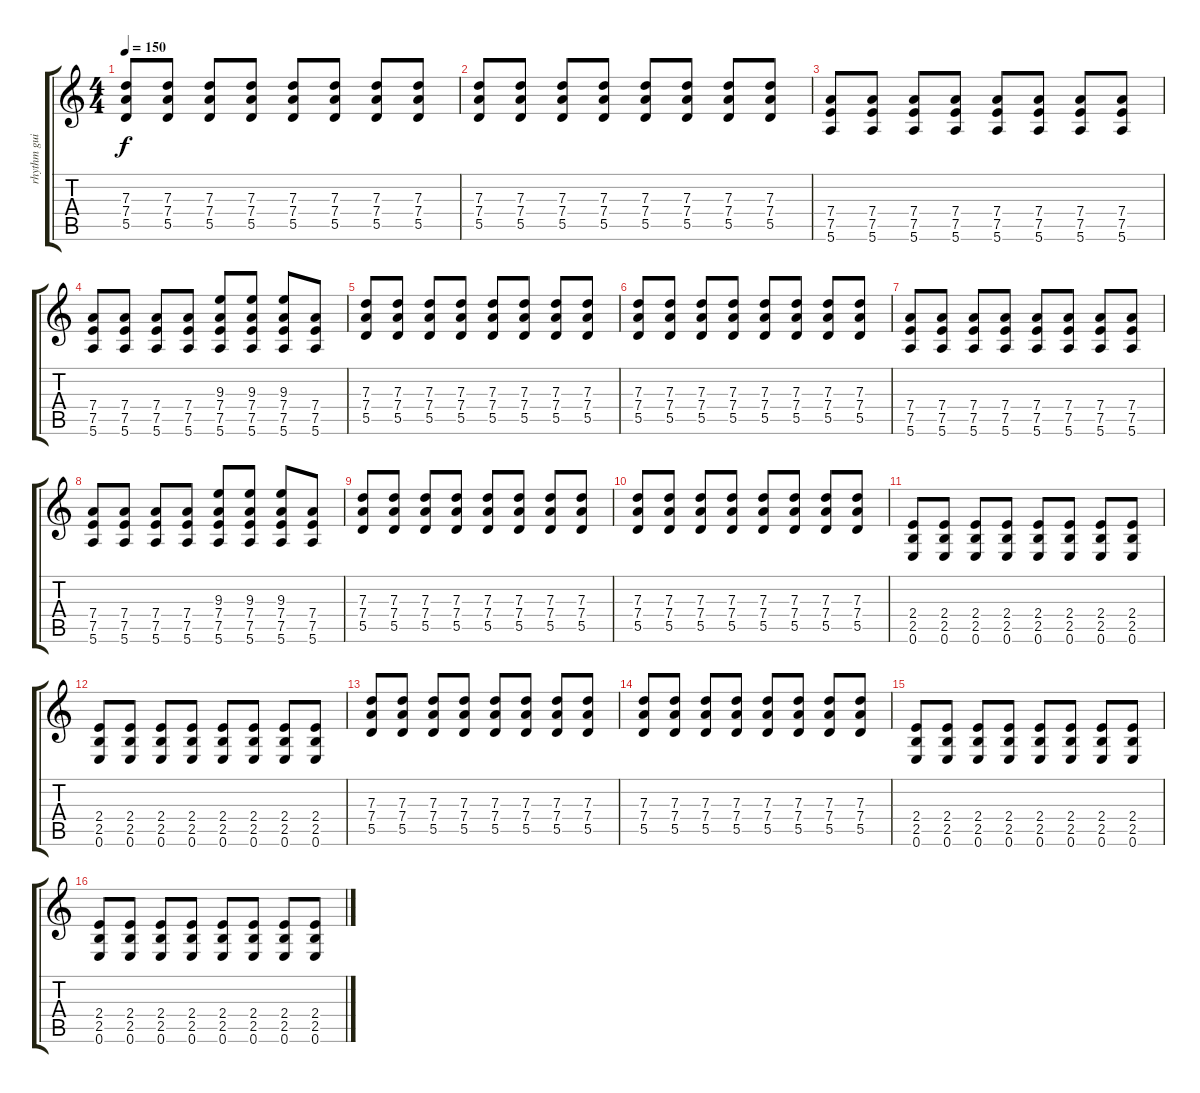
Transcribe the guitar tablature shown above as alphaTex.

\track ("rhythm guitar" "rhythm gui") {instrument distortionguitar}
\staff {score tabs}
\tuning (E4 B3 G3 D3 A2 E2) {hide}
\ts (4 4)
\tempo 150
\clef g2
\ks c
(7.3 7.4 5.5).8{dy f} (7.3 7.4 5.5).8 (7.3 7.4 5.5).8 (7.3 7.4 5.5).8 (7.3 7.4 5.5).8 (7.3 7.4 5.5).8 (7.3 7.4 5.5).8 (7.3 7.4 5.5).8 |
(7.3 7.4 5.5).8 (7.3 7.4 5.5).8 (7.3 7.4 5.5).8 (7.3 7.4 5.5).8 (7.3 7.4 5.5).8 (7.3 7.4 5.5).8 (7.3 7.4 5.5).8 (7.3 7.4 5.5).8 |
(7.4 7.5 5.6).8 (7.4 7.5 5.6).8 (7.4 7.5 5.6).8 (7.4 7.5 5.6).8 (7.4 7.5 5.6).8 (7.4 7.5 5.6).8 (7.4 7.5 5.6).8 (7.4 7.5 5.6).8 |
(7.4 7.5 5.6).8 (7.4 7.5 5.6).8 (7.4 7.5 5.6).8 (7.4 7.5 5.6).8 (9.3 7.4 7.5 5.6).8 (9.3 7.4 7.5 5.6).8 (9.3 7.4 7.5 5.6).8 (7.4 7.5 5.6).8 |
(7.3 7.4 5.5).8 (7.3 7.4 5.5).8 (7.3 7.4 5.5).8 (7.3 7.4 5.5).8 (7.3 7.4 5.5).8 (7.3 7.4 5.5).8 (7.3 7.4 5.5).8 (7.3 7.4 5.5).8 |
(7.3 7.4 5.5).8 (7.3 7.4 5.5).8 (7.3 7.4 5.5).8 (7.3 7.4 5.5).8 (7.3 7.4 5.5).8 (7.3 7.4 5.5).8 (7.3 7.4 5.5).8 (7.3 7.4 5.5).8 |
(7.4 7.5 5.6).8 (7.4 7.5 5.6).8 (7.4 7.5 5.6).8 (7.4 7.5 5.6).8 (7.4 7.5 5.6).8 (7.4 7.5 5.6).8 (7.4 7.5 5.6).8 (7.4 7.5 5.6).8 |
(7.4 7.5 5.6).8 (7.4 7.5 5.6).8 (7.4 7.5 5.6).8 (7.4 7.5 5.6).8 (9.3 7.4 7.5 5.6).8 (9.3 7.4 7.5 5.6).8 (9.3 7.4 7.5 5.6).8 (7.4 7.5 5.6).8 |
(7.3 7.4 5.5).8 (7.3 7.4 5.5).8 (7.3 7.4 5.5).8 (7.3 7.4 5.5).8 (7.3 7.4 5.5).8 (7.3 7.4 5.5).8 (7.3 7.4 5.5).8 (7.3 7.4 5.5).8 |
(7.3 7.4 5.5).8 (7.3 7.4 5.5).8 (7.3 7.4 5.5).8 (7.3 7.4 5.5).8 (7.3 7.4 5.5).8 (7.3 7.4 5.5).8 (7.3 7.4 5.5).8 (7.3 7.4 5.5).8 |
(2.4 2.5 0.6).8 (2.4 2.5 0.6).8 (2.4 2.5 0.6).8 (2.4 2.5 0.6).8 (2.4 2.5 0.6).8 (2.4 2.5 0.6).8 (2.4 2.5 0.6).8 (2.4 2.5 0.6).8 |
(2.4 2.5 0.6).8 (2.4 2.5 0.6).8 (2.4 2.5 0.6).8 (2.4 2.5 0.6).8 (2.4 2.5 0.6).8 (2.4 2.5 0.6).8 (2.4 2.5 0.6).8 (2.4 2.5 0.6).8 |
(7.3 7.4 5.5).8 (7.3 7.4 5.5).8 (7.3 7.4 5.5).8 (7.3 7.4 5.5).8 (7.3 7.4 5.5).8 (7.3 7.4 5.5).8 (7.3 7.4 5.5).8 (7.3 7.4 5.5).8 |
(7.3 7.4 5.5).8 (7.3 7.4 5.5).8 (7.3 7.4 5.5).8 (7.3 7.4 5.5).8 (7.3 7.4 5.5).8 (7.3 7.4 5.5).8 (7.3 7.4 5.5).8 (7.3 7.4 5.5).8 |
(2.4 2.5 0.6).8 (2.4 2.5 0.6).8 (2.4 2.5 0.6).8 (2.4 2.5 0.6).8 (2.4 2.5 0.6).8 (2.4 2.5 0.6).8 (2.4 2.5 0.6).8 (2.4 2.5 0.6).8 |
(2.4 2.5 0.6).8 (2.4 2.5 0.6).8 (2.4 2.5 0.6).8 (2.4 2.5 0.6).8 (2.4 2.5 0.6).8 (2.4 2.5 0.6).8 (2.4 2.5 0.6).8 (2.4 2.5 0.6).8
